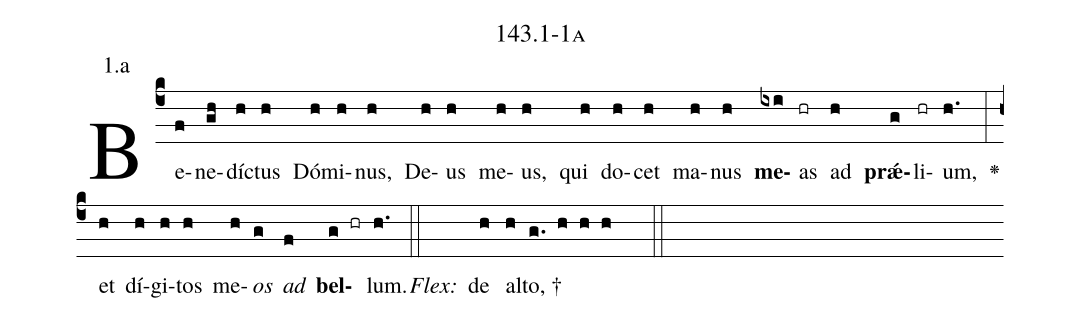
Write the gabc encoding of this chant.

name: 143.1-1a;
annotation: 1.a;
%%
(c4)Be(f)ne(gh)díc(h)tus(h) Dó(h)mi(h)nus,(h) De(h)us(h) me(h)us,(h) qui(h) do(h)cet(h) ma(h)nus(h) <b>me</b>(ixi)as(hr) ad(h) <b>prǽ</b>(g)li(hr)um,(h.) <v>\greheightstar</v>(:) et(h) dí(h)gi(h)tos(h) me(h)<i>os</i>(g) <i>ad</i>(f) <b>bel</b>(g hr)lum.(h.) (::)
<i>Flex:</i>()  de(h) al(h)to, †(g. h h h  ::)

%E(h) u(h) o(g) u(f) a(g) e.(h.) (::)
